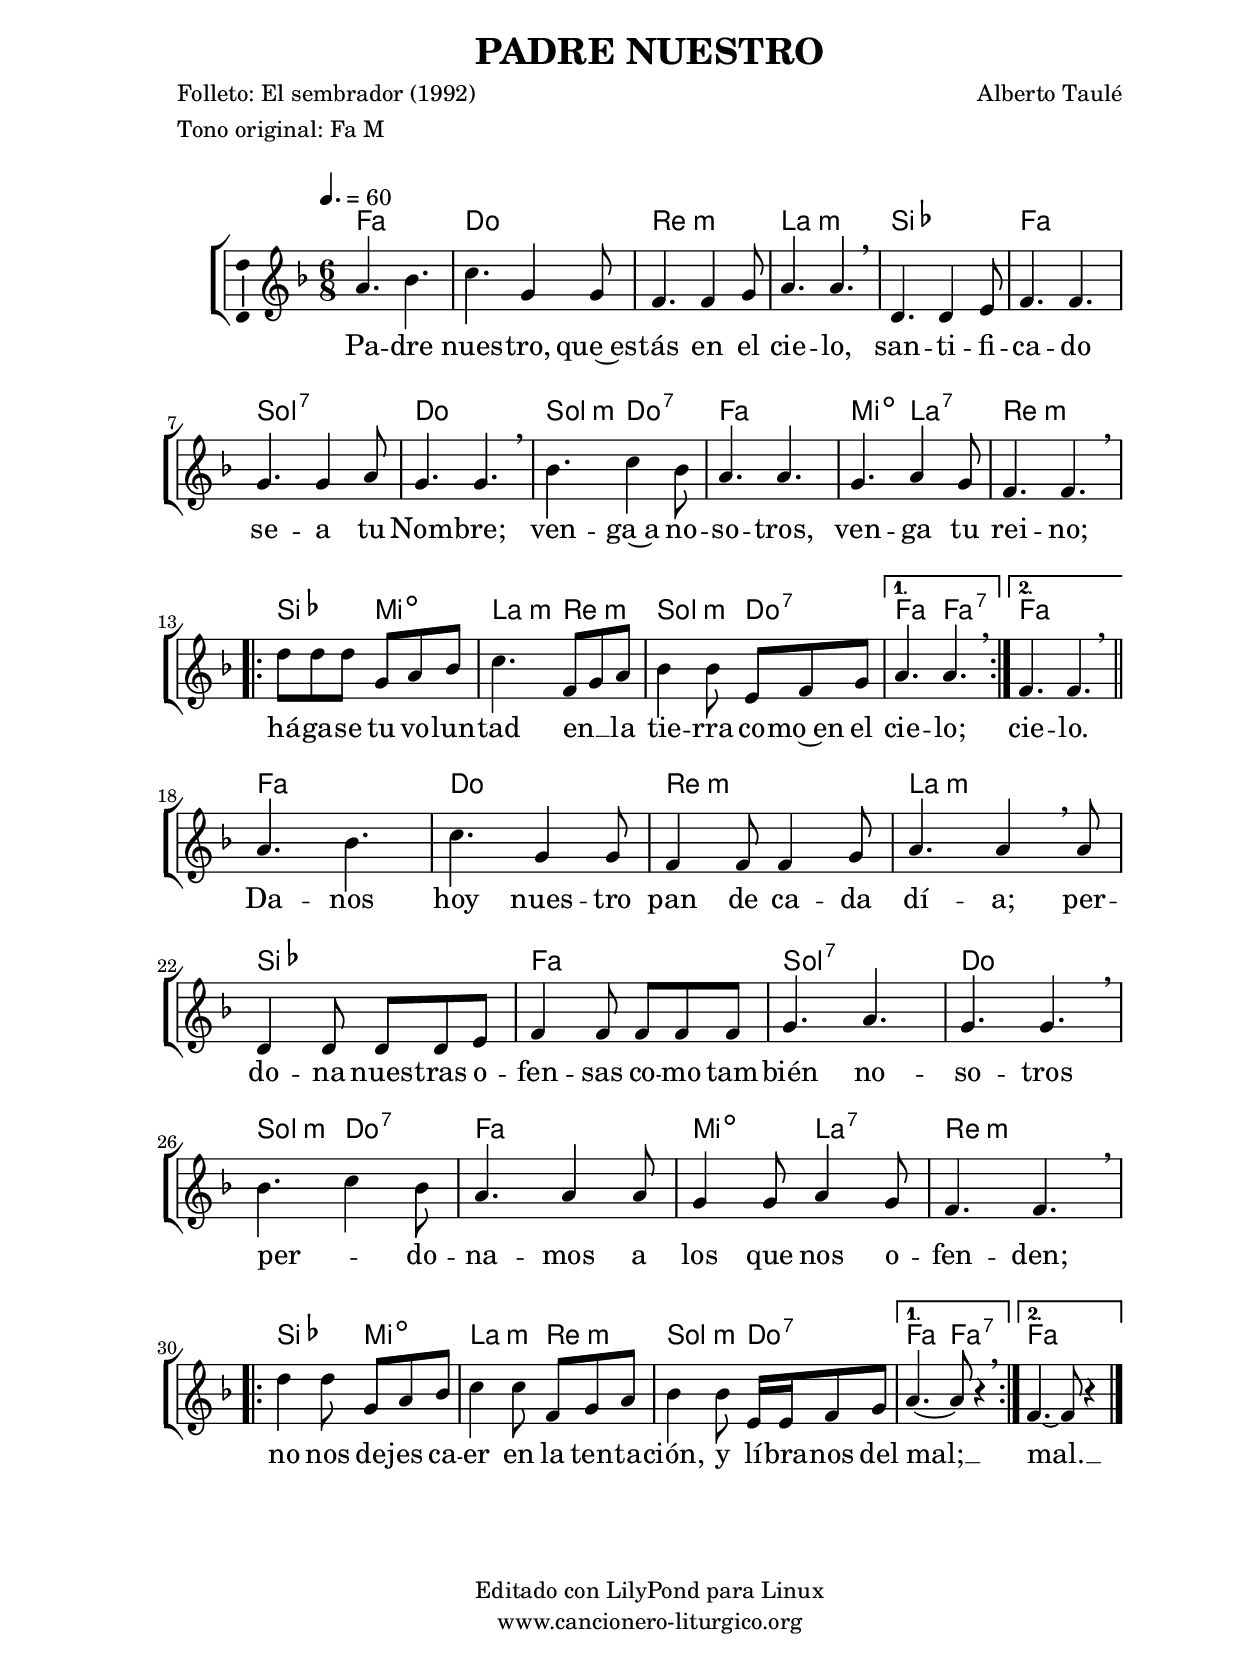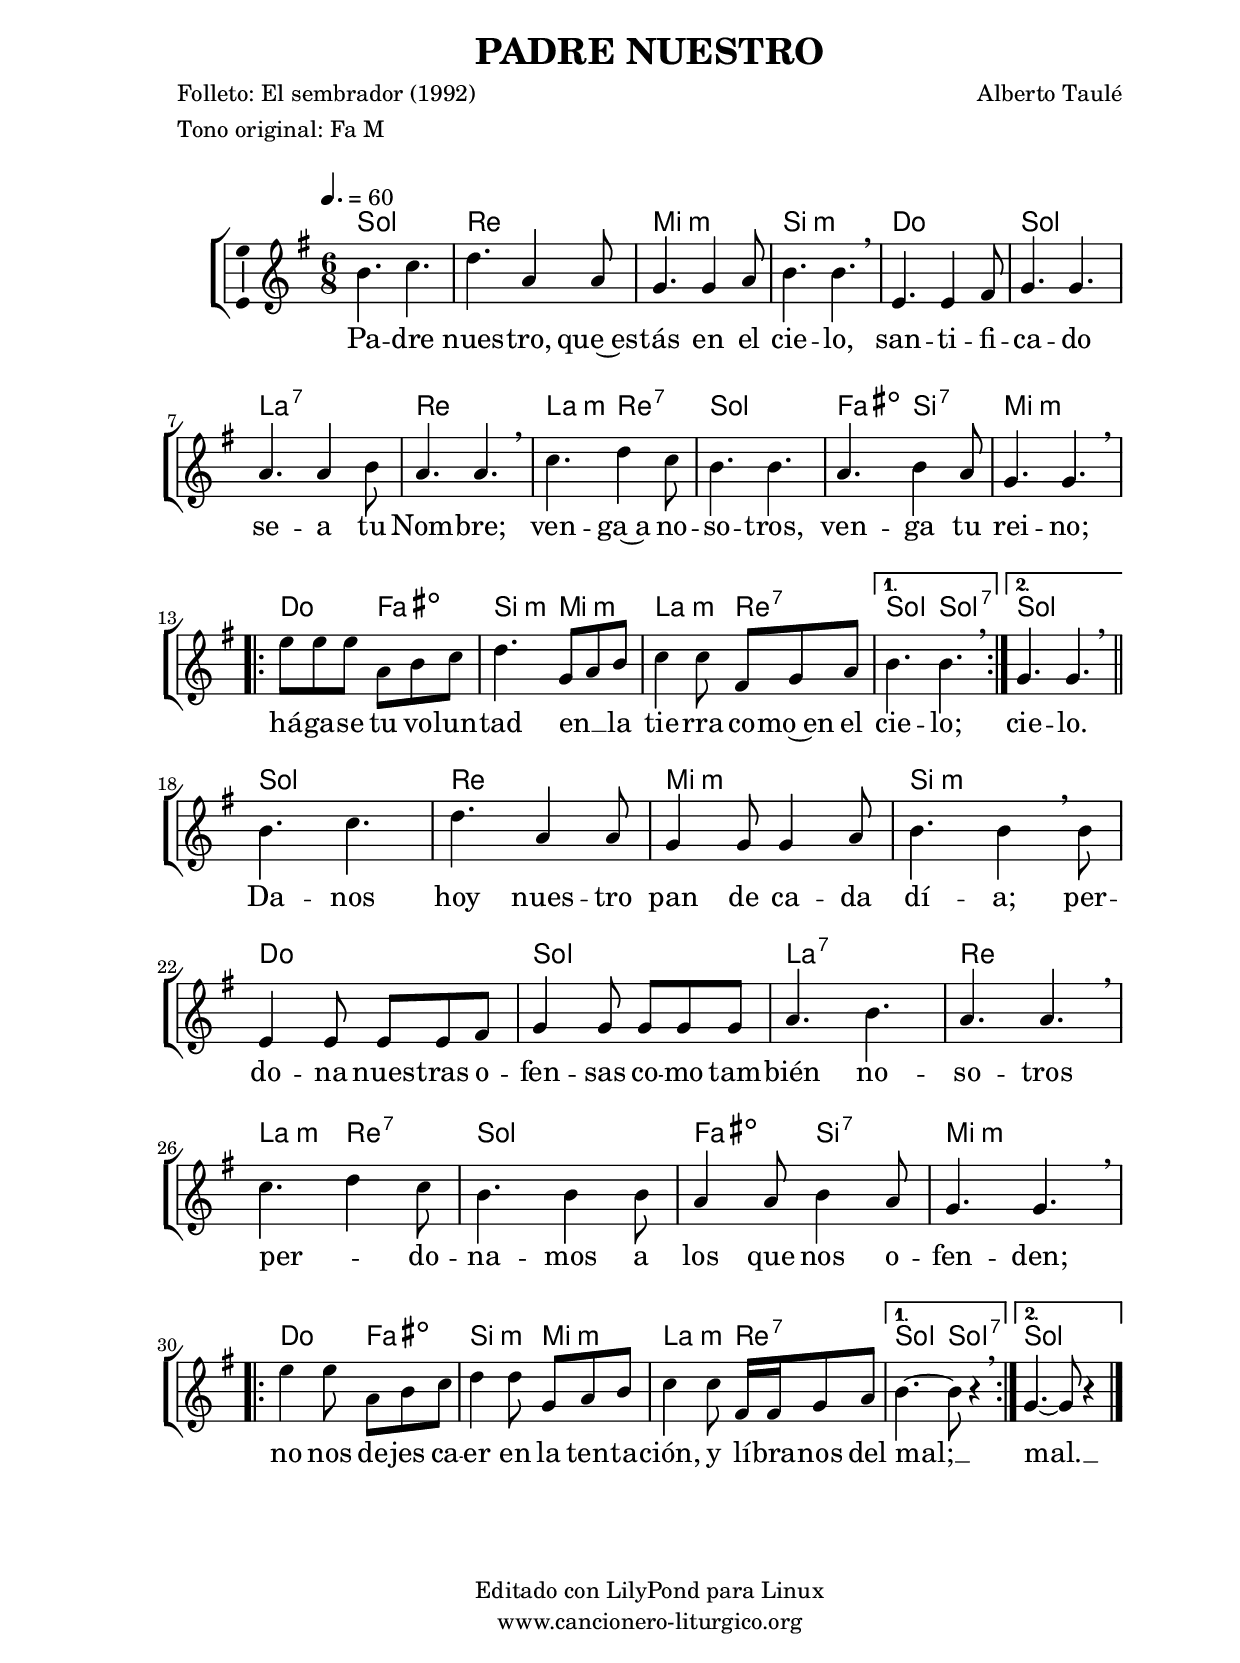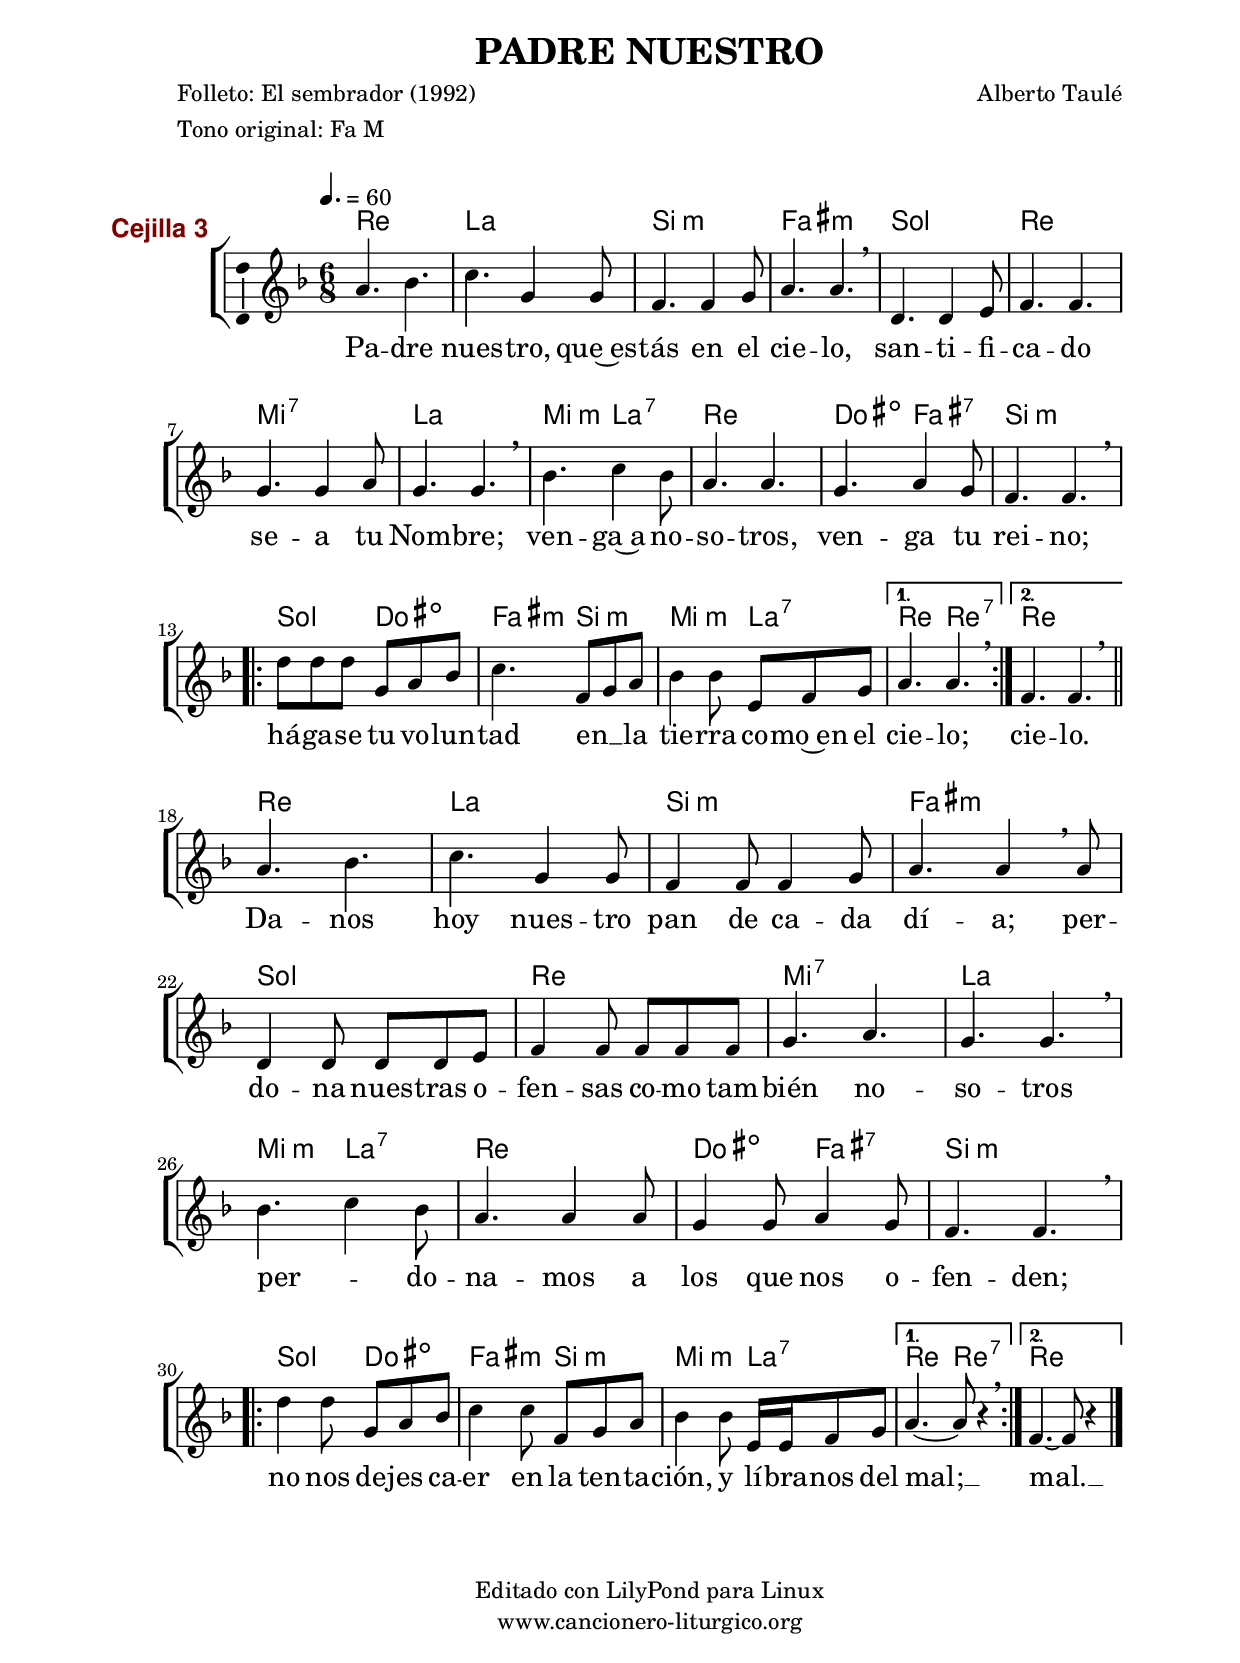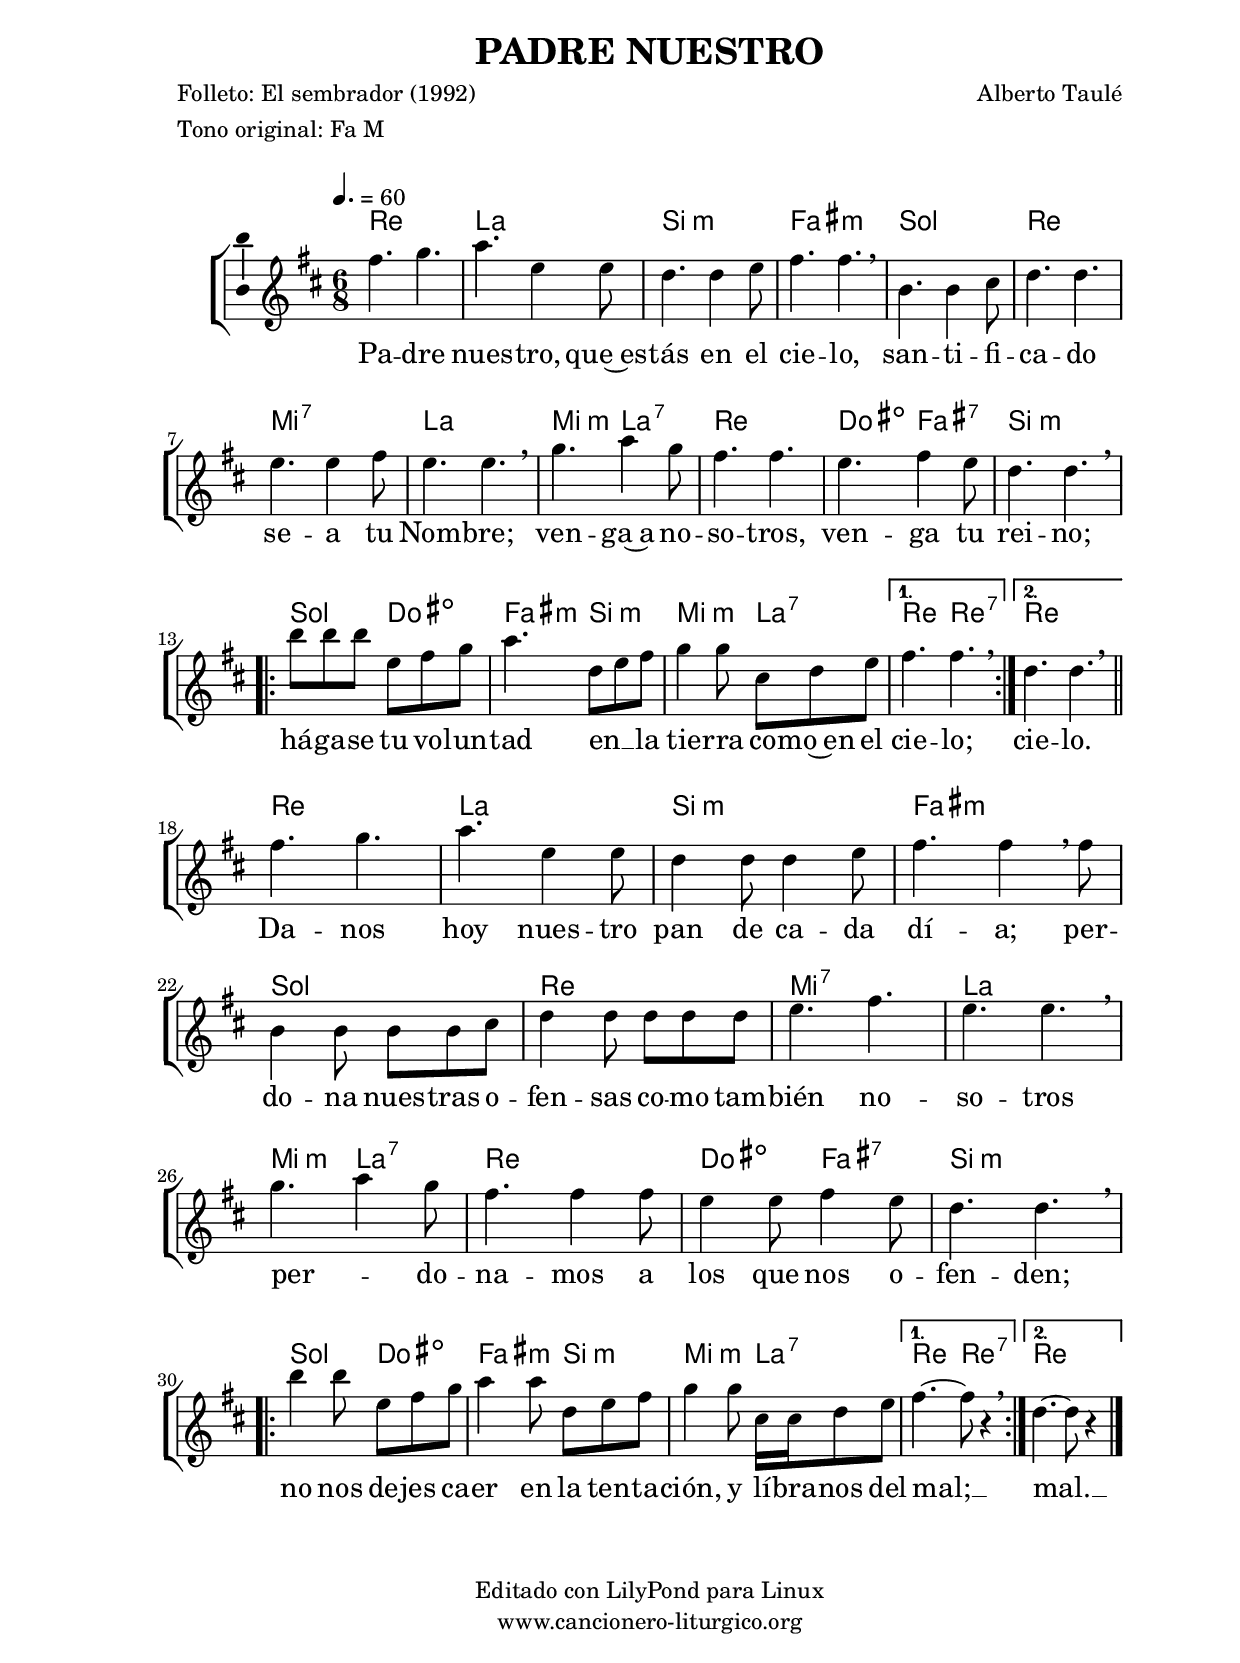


%versión de lilypond para la que se ha escrito esta partitura:
\version "2.16.0"

	%Tamaño papel
	#(set-default-paper-size "a4")
	%Tamaño partitura
	#(set-global-staff-size 20)
	%No responde al pulsar sobre una nota
	#(ly:set-option 'point-and-click #f)

%parámetros del encabezamiento:
\header {
	title = "PADRE NUESTRO"
	subtitle = ""
	composer = "Alberto Taulé"
	poet = "Folleto: El sembrador (1992)"
	meter = "Tono original: Fa M"
	arranger = ""
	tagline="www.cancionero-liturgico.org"
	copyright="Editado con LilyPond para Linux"
	tiempo = ""
	usos = "Padrenuestro"
	letra = ""
	}

%parámetros asociados al papel:
\paper  {
	oddHeaderMarkup = \markup {\fill-line { \on-the-fly #not-first-page \fromproperty #'header:title \on-the-fly #not-first-page \fromproperty #'header:composer }}
	evenHeaderMarkup = \markup {\fill-line { \fromproperty #'header:composer \fromproperty #'header:title }}
	#(set-paper-size "a4")
	print-page-number = ##f
	first-page-number = 1
	print-first-page-number = ##f
%	head-separation = 3.0 \cm
	top-margin = 2.0 \cm
	bottom-margin = 0.5\cm
%%%	bottom-margin = -2.0\cm
	left-margin = 3.0 \cm
	line-width = 16.0 \cm 
	indent = 8\mm
	interscoreline = 2.\mm
	between-system-space = 15\mm
%	para que las partituras no llenen la hoja:
	ragged-bottom = ##t
%	idem para la última hoja:
	ragged-last-bottom = ##f
%	para que las partituras llenen el ancho del papel:
	ragged-last = ##f
	after-title-space = 2.5 \cm
%page-count=1
%system-count=8

	%Flexible Vertical Spacing
%	markup-markup-spacing =
%	#'((basic-distance . 15) (minimum-distance . 15) (padding . 3))
	markup-system-spacing =
	#'((basic-distance . 15) (minimum-distance . 15) (padding . 3))
	system-system-spacing =
	#'((basic-distance . 15) (minimum-distance . 15) (padding . 3))
	score-system-spacing =
	#'((basic-distance . 15) (minimum-distance . 15) (padding . 5))
%	top-system-spacing = % header
%	#'((basic-distance . 8) (minimum-distance . 0) (padding . 0))
%	top-markup-spacing =
%	#'((basic-distance . 20) (minimum-distance . 20) (padding . 0))
	last-bottom-spacing = % footer
	#'((basic-distance . 5) (minimum-distance . 5) (padding . 0))
%	score-markup-spacing =
%	#'((basic-distance . 16) (minimum-distance . 13) (padding . 0))

	}


%parámetros que afectan a toda la partitura:
global =  {
	%clave de sol (G):
	\clef G
	%armadura:
%%%	\transpose e c
	\key f \major
	\tempo 4.=60
	\set Score.tempoHideNote = ##f
	}


acordes = {
	\italianChords
	\chordmode {
%%%	\transpose e c
{

f4. s c s d:m s a:m s bes s f s g:7 s c s g:m c:7 f s e:dim a:7 d:m s

\repeat volta 2 {
bes4. e:dim a:m d:m g:m c:7
}

\alternative {
{
f4. f:7
}
{
f4. s
}
}

f4. s c s d:m s a:m s bes s f s g:7 s c s g:m c:7 f s e:dim a:7 d:m s

\repeat volta 2 {
bes e:dim a:m d:m g:m c:7
}

\alternative {
{
f f:7
}
{
f s
}
}

}
}
}

melodia = 
%%%\transpose e c
{
	\relative c''{
	\time 6/8

a4. bes
c g4 g8
f4. f4 g8
a4. a \breathe

d,4. d4 e8
f4. f
g4. g4 a8
g4. g \breathe
bes4. c4 bes8

a4. a
g4. a4 g8
f4. f \breathe

\repeat volta 2 {
d'8 d d g, a bes
c4. f,8 g a
bes4 bes8 e,8 f g
}

\alternative {
{
a4. a \breathe
}
{
f4. f
}
}
\breathe

\bar "||"
\break

a4. bes
c4. g4 g8

f4 f8 f4 g8
a4. a4 \breathe a8
d,4 d8 d d e
f4 f8 f f f
g4. a

g4. g \breathe
bes4. c4 bes8
a4. a4 a8
g4 g8 a4 g8
f4. f \breathe

%\bar "||"
\break

\repeat volta 2 {
d'4 d8 g, a bes
c4 c8 f, g a
bes4 bes8 e,16 e f8 g
}

\alternative {
{
a4.~a8 r4 \breathe
}
{
f4.~f8 r4
}
}
\bar "|."
	}
	}


texto = \lyricmode {
Pa -- dre nues -- tro,
que~es -- tás en el cie -- lo,
san -- ti -- fi -- ca -- do se -- a tu Nom -- bre;
ven -- ga~a no -- so -- tros,
ven -- ga tu rei -- no;
há -- ga -- se tu vo -- lun -- tad
en __ _ la tie -- rra co -- mo~en el cie -- lo;
cie -- lo.
Da -- nos hoy nues -- tro pan de ca -- da dí -- a;
per -- do -- na nues -- tras o -- fen -- sas
co -- mo tam -- bién no -- so -- tros per -- _ do -- na -- mos
a los que nos o -- fen -- den;
no nos de -- jes ca -- er en la ten -- ta -- ción,
y lí -- bra -- nos del mal; __
mal. __

	}


acordesStaff = \context ChordNames = acordesStaff <<
	\set chordChanges = ##t
	\acordes
	>>


%%%%%%%%%%%%%%%%%%%%%%%%%%%%%%%%%%% CEJILLA %%%%%%%%%%%%%%%%%%%%%%%%%%%%%%%%%%%
acordescejilla = {
%%%	\override ChordNames.ChordName #'font-size = #-1
%%%	\override ChordNames.ChordName #'font-series = #'bold
	\transpose f d {
		\acordes
		}
	}

acordescejillaStaff = \context ChordNames = acordescejillaStaff <<
	\set Staff.instrumentName = \markup \with-color #darkred \larger \bold \sans "Cejilla 3"
	\set chordChanges = ##t
	\acordescejilla
	>>
%%%%%%%%%%%%%%%%%%%%%%%%%%%%%%%%%%% CEJILLA %%%%%%%%%%%%%%%%%%%%%%%%%%%%%%%%%%%


vozStaff = \context Voice = vozStaff
\with {\consists "Ambitus_engraver"}
<<
%	\set Staff.instrumentName = ""
%	\set Staff.shortInstrumentName = ""
%	\set Staff.midiInstrument = #"clarinet"
%	\set Staff.midiInstrument = #"cello"
%	\set Staff.midiInstrument = #"flute"
	\set Staff.midiInstrument = #"electric guitar (jazz)"
%	\set Staff.midiInstrument = #"english horn"
%	\set Staff.midiInstrument = #"violin"
%	\set Staff.midiInstrument = #"glockenspiel"
	\set Staff.midiMinimumVolume = #0.7
	\set Staff.midiMaximumVolume = #0.9
	\global
	\melodia
	>>

textoStaff = \context Lyrics = textoStaff <<
	\lyricsto vozStaff \texto
	>>


\book {
	\score {
		\context ChoirStaff {
			\override StaffGroup.SystemStartBracket #'collapse-height = #1
			\override Score.SystemStartBar #'collapse-height = #1
			<<
			\acordesStaff
			\vozStaff
			\textoStaff
			>>
			}
		\layout {
	    		\context {
				\Lyrics
				\override LyricText #'font-size = #2
				}
	   		 \context {
				\Score
				\override StaffSymbol #'staff-space = #(magstep +3)
				}
			}
		}
	\score {
		\unfoldRepeats
		\context ChoirStaff {
			<<
			\acordesStaff
			\vozStaff
			>>
			}
		\midi {
	  		\context {
	  			\Score
				tempoWholesPerMinute = #(ly:make-moment 70 4)
				}
			}
		}
	}


%Partitura para guitarra
#(define output-suffix "G")
\book {
	\score {
		\context ChoirStaff {
			\override StaffGroup.SystemStartBracket #'collapse-height = #1
			\override Score.SystemStartBar #'collapse-height = #1
			<<
			\acordescejillaStaff
			\vozStaff
			\textoStaff
			>>
			}
		\layout {
%%%%%%%%%%%%%%%%%%%%%%%%%%%%%%%%%%% CEJILLA %%%%%%%%%%%%%%%%%%%%%%%%%%%%%%%%%%%
			\context {
				\ChordNames \consists Instrument_name_engraver
				}
%%%%%%%%%%%%%%%%%%%%%%%%%%%%%%%%%%% CEJILLA %%%%%%%%%%%%%%%%%%%%%%%%%%%%%%%%%%%
	    		\context {
				\Lyrics
				\override LyricText #'font-size = #2
				}
	   		 \context {
				\Score
				\override StaffSymbol #'staff-space = #(magstep +3)
				}
			}
		}
	}


#(define output-suffix "C")
\book {
	\score {
		\context ChoirStaff {
			\override StaffGroup.SystemStartBracket #'collapse-height = #1
			\override Score.SystemStartBar #'collapse-height = #1
\transpose c d
			<<
			\acordesStaff
			\vozStaff
			\textoStaff
			>>
			}
		\layout {
	    		\context {
				\Lyrics
				\override LyricText #'font-size = #2
				}
	   		 \context {
				\Score
				\override StaffSymbol #'staff-space = #(magstep +3)
				}
			}
		}
	}


#(define output-suffix "S")
\book {
	\score {
		\context ChoirStaff {
			\override StaffGroup.SystemStartBracket #'collapse-height = #1
			\override Score.SystemStartBar #'collapse-height = #1
\transpose c a
			<<
			\acordesStaff
			\vozStaff
			\textoStaff
			>>
			}
		\layout {
	    		\context {
				\Lyrics
				\override LyricText #'font-size = #2
				}
	   		 \context {
				\Score
				\override StaffSymbol #'staff-space = #(magstep +3)
				}
			}
		}
	}


